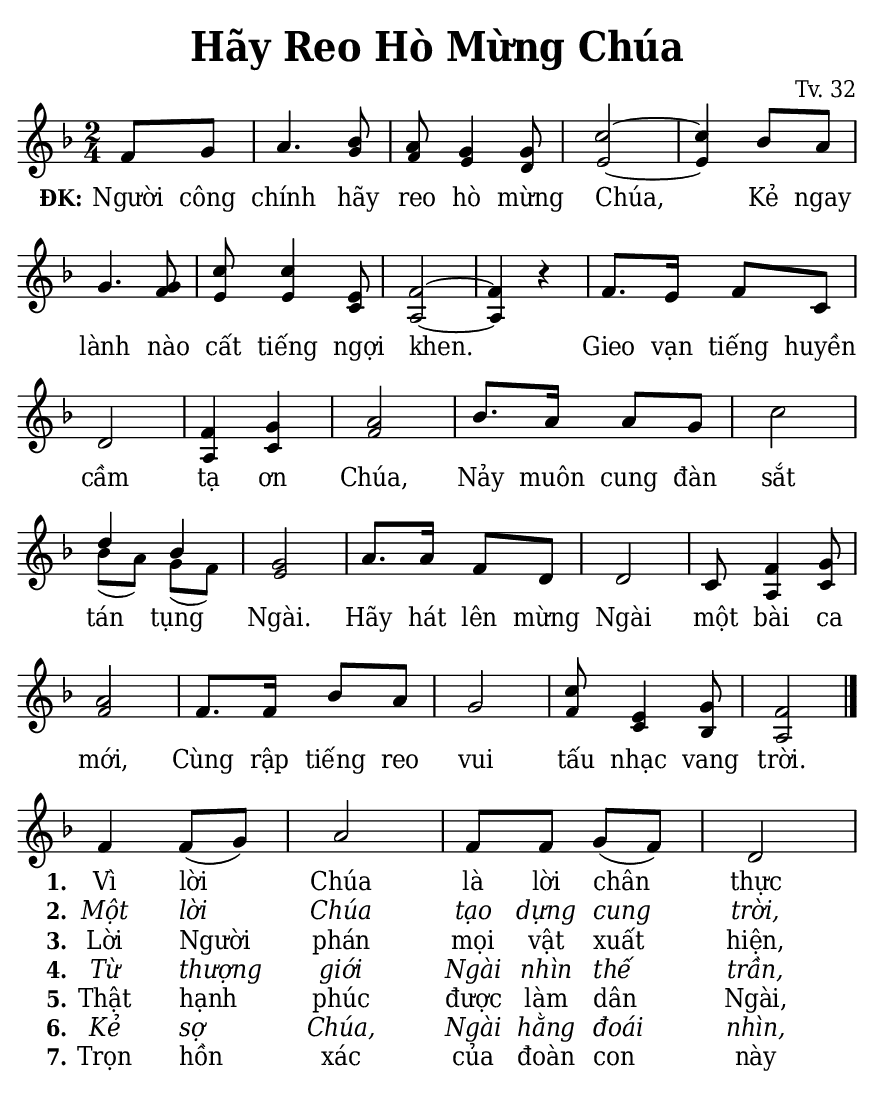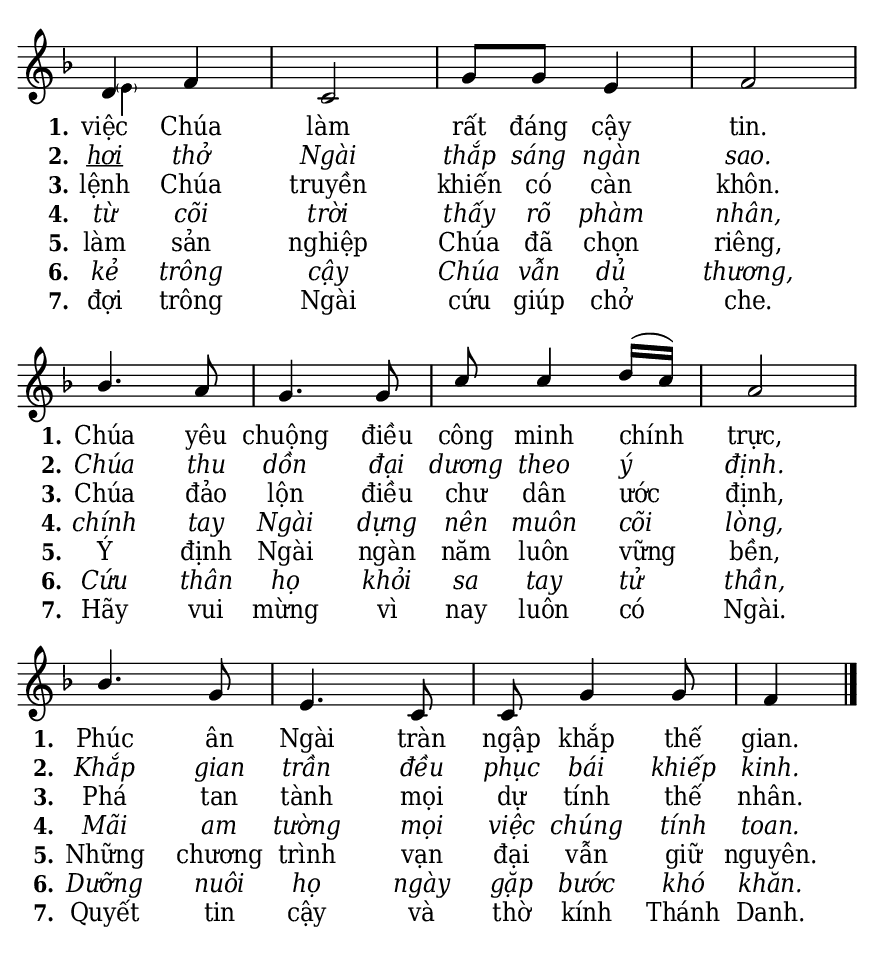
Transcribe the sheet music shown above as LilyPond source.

% Cài đặt chung\
\version "2.22.1"
\include "english.ly"

\header {
  title = \markup { \fontsize #1 "Hãy Reo Hò Mừng Chúa" }
  composer = "Tv. 32"
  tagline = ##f
}

% mã nguồn cho những chức năng chưa hỗ trợ trong phiên bản lilypond hiện tại
% cung cấp bởi cộng đồng lilypond khi gửi email đến lilypond-user@gnu.org
% Đổi kích thước nốt cho bè phụ
notBePhu =
#(define-music-function (font-size music) (number? ly:music?)
   (for-some-music
     (lambda (m)
       (if (music-is-of-type? m 'rhythmic-event)
           (begin
             (set! (ly:music-property m 'tweaks)
                   (cons `(font-size . ,font-size)
                         (ly:music-property m 'tweaks)))
             #t)
           #f))
     music)
   music)

% in số phiên khúc trên mỗi dòng
#(define (add-grob-definition grob-name grob-entry)
     (set! all-grob-descriptions
           (cons ((@@ (lily) completize-grob-entry)
                  (cons grob-name grob-entry))
                 all-grob-descriptions)))

#(add-grob-definition
    'StanzaNumberSpanner
    `((direction . ,LEFT)
      (font-series . bold)
      (padding . 1.0)
      (side-axis . ,X)
      (stencil . ,ly:text-interface::print)
      (X-offset . ,ly:side-position-interface::x-aligned-side)
      (Y-extent . ,grob::always-Y-extent-from-stencil)
      (meta . ((class . Spanner)
               (interfaces . (font-interface
                              side-position-interface
                              stanza-number-interface
                              text-interface))))))

\layout {
    \context {
      \Global
      \grobdescriptions #all-grob-descriptions
    }
    \context {
      \Score
      \remove Stanza_number_align_engraver
      \consists
        #(lambda (context)
           (let ((texts '())
                 (syllables '()))
             (make-engraver
              (acknowledgers
               ((stanza-number-interface engraver grob source-engraver)
                  (set! texts (cons grob texts)))
               ((lyric-syllable-interface engraver grob source-engraver)
                  (set! syllables (cons grob syllables))))
              ((stop-translation-timestep engraver)
                 (for-each
                  (lambda (text)
                    (for-each
                     (lambda (syllable)
                       (ly:pointer-group-interface::add-grob
                        text
                        'side-support-elements
                        syllable))
                     syllables))
                  texts)
                 (set! syllables '())))))
    }
    \context {
      \Lyrics
      \remove Stanza_number_engraver
      \consists
        #(lambda (context)
           (let ((text #f)
                 (last-stanza #f))
             (make-engraver
              ((process-music engraver)
                 (let ((stanza (ly:context-property context 'stanza #f)))
                   (if (and stanza (not (equal? stanza last-stanza)))
                       (let ((column (ly:context-property context
'currentCommandColumn)))
                         (set! last-stanza stanza)
                         (if text
                             (ly:spanner-set-bound! text RIGHT column))
                         (set! text (ly:engraver-make-grob engraver
'StanzaNumberSpanner '()))
                         (ly:grob-set-property! text 'text stanza)
                         (ly:spanner-set-bound! text LEFT column)))))
              ((finalize engraver)
                 (if text
                     (let ((column (ly:context-property context
'currentCommandColumn)))
                       (ly:spanner-set-bound! text RIGHT column)))))))
      \override StanzaNumberSpanner.horizon-padding = 10000
    }
}

stanzaReminderOff =
  \temporary \override StanzaNumberSpanner.after-line-breaking =
     #(lambda (grob)
        ;; Can be replaced with (not (first-broken-spanner? grob)) in 2.23.
        (if (let ((siblings (ly:spanner-broken-into (ly:grob-original grob))))
              (and (pair? siblings)
                   (not (eq? grob (car siblings)))))
            (ly:grob-suicide! grob)))

stanzaReminderOn = \undo \stanzaReminderOff
% kết thúc mã nguồn

% Nhạc phiên khúc
nhacPhienKhucSop = \relative c' {
  \partial 4 f8 g |
  a4. bf8 |
  a g4 g8 |
  c2 ~ |
  c4 bf8 a |
  g4. g8 |
  c c4 e,8 |
  f2 ~ |
  f4 r |
  f8. e16 f8 c |
  d2 |
  f4 g |
  a2 |
  bf8. a16 a8 g |
  c2 |
  d4 bf |
  g2 |
  a8. a16 f8 d |
  d2 |
  c8 f4 g8 |
  a2 |
  f8. f16 bf8 a |
  g2 |
  c8 e,4 g8 |
  f2 \bar "|." \break
  
  f4 f8 (g) |
  a2 |
  f8 f g (f) |
  d2 |
  <<
    {
      \voiceOne
      d4
    }
    \new Voice = "splitpart" {
      \voiceTwo
      \once \override NoteColumn.force-hshift = #2.2
      \tweak font-size #-2
      \parenthesize
      e
    }
  >>
  f |
  c2 |
  g'8 g e4 |
  f2 |
  bf4. a8 |
  g4. g8 |
  c c4 d16 (c) |
  a2 |
  bf4. g8 |
  e4. c8 |
  c g'4 g8 |
  f4 \bar "|."
}

nhacPhienKhucAlto = \relative c' {
  f8 g |
  a4. g8 |
  f e4 d8 |
  e2 ~ |
  e4 bf'8 a |
  g4. f8 |
  e e4 c8 |
  a2 ~ |
  a4 r |
  f'8. e16 f8 c |
  d2 |
  a4 c |
  f2 |
  bf8. a16 a8 g |
  c2 |
  bf8 (a) g (f) |
  e2 |
  a8. a16 f8 d |
  d2 |
  c8 a4 c8 |
  f2 |
  f8. f16 bf8 a |
  g2 |
  f8 c4 bf8 |
  a2
  R2*15
}

% Lời phiên khúc
loiPhienKhucSop = \lyrics {
  \stanzaReminderOff
  \set stanza = "ĐK:"
  Người công chính hãy reo hò mừng Chúa,
  Kẻ ngay lành nào cất tiếng ngợi khen.
  Gieo vạn tiếng huyền cầm tạ ơn Chúa,
  Nảy muôn cung đàn sắt tán tụng Ngài.
  Hãy hát lên mừng Ngài một bài ca mới,
  Cùng rập tiếng reo vui tấu nhạc vang trời.
  \stanzaReminderOn
  <<
    {
      \set stanza = "1."
      Vì lời Chúa là lời chân thực
      việc Chúa làm rất đáng cậy tin.
      Chúa yêu chuộng điều công minh chính trực,
      Phúc ân Ngài tràn ngập khắp thế gian.
    }
    \new Lyrics {
	    \set associatedVoice = "beSop"
	    \set stanza = "2."
      \override Lyrics.LyricText.font-shape = #'italic
	    Một lời Chúa tạo dựng cung trời,
	    \markup { \italic \underline "hơi" }
	    thở Ngài thắp sáng ngàn sao.
	    Chúa thu dồn đại dương theo ý định.
	    Khắp gian trần đều phục bái khiếp kinh.
    }
    \new Lyrics {
	    \set associatedVoice = "beSop"
	    \set stanza = "3."
	    Lời Người phán mọi vật xuất hiện,
	    lệnh Chúa truyền khiến có càn khôn.
	    Chúa đảo lộn điều chư dân ước định,
	    Phá tan tành mọi dự tính thế nhân.
    }
    \new Lyrics {
	    \set associatedVoice = "beSop"
	    \set stanza = "4."
      \override Lyrics.LyricText.font-shape = #'italic
	    Từ thượng giới Ngài nhìn thế trần,
	    từ cõi trời thấy rõ phàm nhân,
	    chính tay Ngài dựng nên muôn cõi lòng,
	    Mãi am tường mọi việc chúng tính toan.
    }
    \new Lyrics {
	    \set associatedVoice = "beSop"
	    \set stanza = "5."
	    Thật hạnh phúc được làm dân Ngài,
	    làm sản nghiệp Chúa đã chọn riêng,
	    Ý định Ngài ngàn năm luôn vững bền,
	    Những chương trình vạn đại vẫn giữ nguyên.
    }
    \new Lyrics {
	    \set associatedVoice = "beSop"
	    \set stanza = "6."
      \override Lyrics.LyricText.font-shape = #'italic
	    Kẻ sợ Chúa, Ngài hằng đoái nhìn,
	    kẻ trông cậy Chúa vẫn dủ thương,
	    Cứu thân họ khỏi sa tay tử thần,
	    Dưỡng nuôi họ ngày gặp bước khó khăn.
    }
    \new Lyrics {
	    \set associatedVoice = "beSop"
	    \set stanza = "7."
	    Trọn hồn xác của đoàn con
	    này đợi trông Ngài cứu giúp chở che.
	    Hãy vui mừng vì nay luôn có Ngài.
	    Quyết tin cậy và thờ kính Thánh Danh.
    }
  >>
}

% Dàn trang
\paper {
  #(set-paper-size "a5")
  top-margin = 3\mm
  bottom-margin = 3\mm
  left-margin = 3\mm
  right-margin = 3\mm
  indent = #0
  #(define fonts
	 (make-pango-font-tree "Deja Vu Serif Condensed"
	 		       "Deja Vu Serif Condensed"
			       "Deja Vu Serif Condensed"
			       (/ 20 20)))
  print-page-number = ##f
  ragged-bottom = ##t
  system-system-spacing = #'((basic-distance . 0.1) (padding . 2.5))
  page-count = #2
}

TongNhip = {
  \key f \major \time 2/4
  \set Timing.beamExceptions = #'()
  \set Timing.baseMoment = #(ly:make-moment 1/4)
}

\score {
  \new ChoirStaff <<
    \new Staff \with {
        \consists "Merge_rests_engraver"
        printPartCombineTexts = ##f
      }
      <<
      \new Voice \TongNhip \partCombine 
        \nhacPhienKhucSop
        \notBePhu -1 { \nhacPhienKhucAlto }
      \new NullVoice = beSop \nhacPhienKhucSop
      \new Lyrics \lyricsto beSop \loiPhienKhucSop
      >>
  >>
  \layout {
    \override Lyrics.LyricSpace.minimum-distance = #1.5
    \override Score.BarNumber.break-visibility = ##(#f #f #f)
    \override Score.SpacingSpanner.uniform-stretching = ##t
  } 
}
